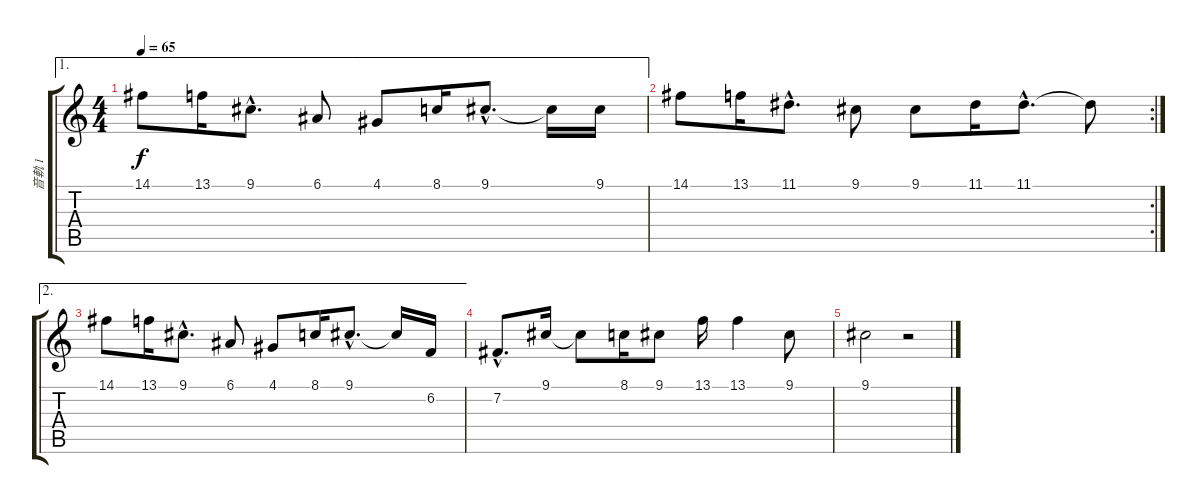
\track ("音軌 1" "音軌 1") {instrument stringensemble1}
\staff {score tabs}
\tuning (E4 B3 G3 D3 A2 E2) {hide}
\ae 1
\ts (4 4)
\tempo 65
\clef g2
\ks c
14.1.8{dy f} 13.1.16 9.1{hac}.8{d} 6.1.8 4.1.8 8.1.16 9.1{hac}.8{d} 9.1{t}.16 9.1.16 |
\rc 2
14.1.8 13.1.16 11.1{hac}.8{d} 9.1.8 9.1.8 11.1.16 11.1{hac}.8{d} 11.1{t}.8 |
\ae 2
14.1.8 13.1.16 9.1{hac}.8{d} 6.1.8 4.1.8 8.1.16 9.1{hac}.8{d} 9.1{t}.16 6.2.16 |
7.2{hac}.8{d} 9.1.16 9.1{t}.8 8.1.16 9.1.8 13.1.16 13.1.4 9.1.8 |
9.1.2 r.2
